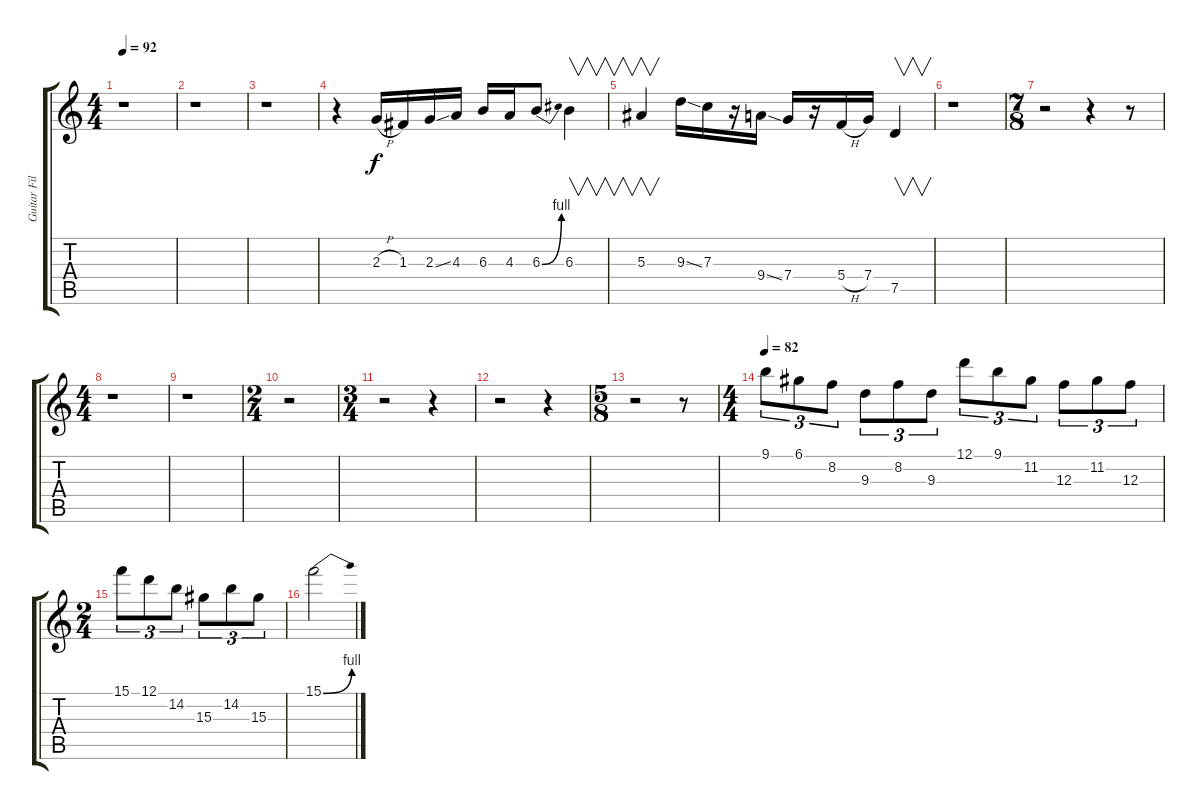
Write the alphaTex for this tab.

\track ("Guitar Fills" "Guitar Fil") {instrument distortionguitar}
\staff {score tabs}
\tuning (D4 A3 F3 C3 G2 D2) {hide}
\ts (4 4)
\tempo 92
\clef g2
\ks c
r.1{dy f} |
r.1 |
r.1 |
r.4 2.3{h}.16 1.3.16 2.3{ss}.16 4.3.16 6.3.16 4.3.16 6.3{be (bend 0 0 60 4)}.8 6.3.4{v} |
5.3.4{v} 9.3{ss}.16 7.3.16 r.16 9.4{ss}.16 7.4.16 r.16 5.4{h}.16 7.4.16 7.5.4{v} |
r.1 |
\ts (7 8)
r.2 r.4 r.8 |
\ts (4 4)
r.1 |
r.1 |
\ts (2 4)
r.2 |
\ts (3 4)
r.2 r.4 |
r.2 r.4 |
\ts (5 8)
r.2 r.8 |
\ts (4 4)
\tempo 82
9.1.8{tu (3 2)} 6.1.8{tu (3 2)} 8.2.8{tu (3 2)} 9.3.8{tu (3 2)} 8.2.8{tu (3 2)} 9.3.8{tu (3 2)} 12.1.8{tu (3 2)} 9.1.8{tu (3 2)} 11.2.8{tu (3 2)} 12.3.8{tu (3 2)} 11.2.8{tu (3 2)} 12.3.8{tu (3 2)} |
\ts (2 4)
15.1.8{tu (3 2)} 12.1.8{tu (3 2)} 14.2.8{tu (3 2)} 15.3.8{tu (3 2)} 14.2.8{tu (3 2)} 15.3.8{tu (3 2)} |
15.1{be (bend 0 0 60 4)}.2
